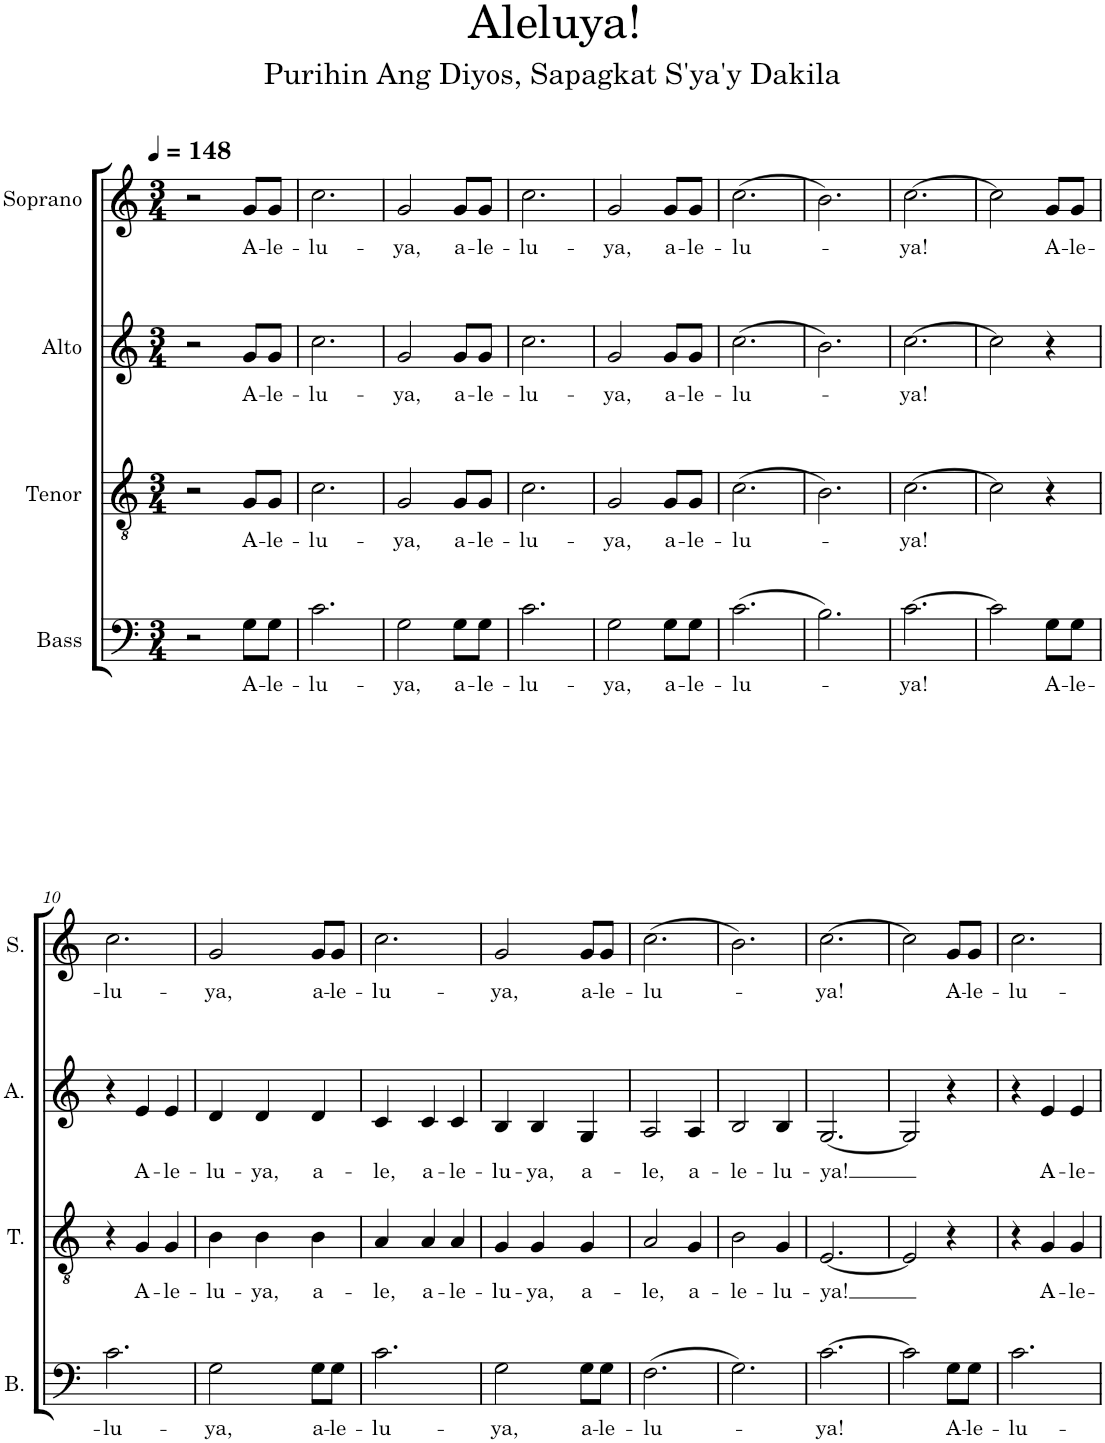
**kern	**text	**kern	**text	**kern	**text	**kern	**text
*part4	*part4	*part3	*part3	*part2	*part2	*part1	*part1
*staff4	*staff4	*staff3	*staff3	*staff2	*staff2	*staff1	*staff1
*I"Bass	*	*I"Tenor	*	*I"Alto	*	*I"Soprano	*
*I'B.	*	*I'T.	*	*I'A.	*	*I'S.	*
*clefF4	*	*clefGv2	*	*clefG2	*	*clefG2	*
*k[]	*	*k[]	*	*k[]	*	*k[]	*
*M3/4	*	*M3/4	*	*M3/4	*	*M3/4	*
*MM148	*	*MM148	*	*MM148	*	*MM148	*
=1	=1	=1	=1	=1	=1	=1	=1
2r	.	2r	.	2r	.	2r	.
!	!LO:LY:b	!	!LO:LY:b	!	!LO:LY:b	!	!LO:LY:b
8G\L	A-	8G/L	A-	8g/L	A-	8g/L	A-
!	!LO:LY:b	!	!LO:LY:b	!	!LO:LY:b	!	!LO:LY:b
8G\J	-le-	8G/J	-le-	8g/J	-le-	8g/J	-le-
=2	=2	=2	=2	=2	=2	=2	=2
!	!LO:LY:b	!	!LO:LY:b	!	!LO:LY:b	!	!LO:LY:b
2.c\	-lu-	2.c\	-lu-	2.cc\	-lu-	2.cc\	-lu-
=3	=3	=3	=3	=3	=3	=3	=3
!	!LO:LY:b	!	!LO:LY:b	!	!LO:LY:b	!	!LO:LY:b
2G\	-ya,	2G/	-ya,	2g/	-ya,	2g/	-ya,
!	!LO:LY:b	!	!LO:LY:b	!	!LO:LY:b	!	!LO:LY:b
8G\L	a-	8G/L	a-	8g/L	a-	8g/L	a-
!	!LO:LY:b	!	!LO:LY:b	!	!LO:LY:b	!	!LO:LY:b
8G\J	-le-	8G/J	-le-	8g/J	-le-	8g/J	-le-
=4	=4	=4	=4	=4	=4	=4	=4
!	!LO:LY:b	!	!LO:LY:b	!	!LO:LY:b	!	!LO:LY:b
2.c\	-lu-	2.c\	-lu-	2.cc\	-lu-	2.cc\	-lu-
=5	=5	=5	=5	=5	=5	=5	=5
!	!LO:LY:b	!	!LO:LY:b	!	!LO:LY:b	!	!LO:LY:b
2G\	-ya,	2G/	-ya,	2g/	-ya,	2g/	-ya,
!	!LO:LY:b	!	!LO:LY:b	!	!LO:LY:b	!	!LO:LY:b
8G\L	a-	8G/L	a-	8g/L	a-	8g/L	a-
!	!LO:LY:b	!	!LO:LY:b	!	!LO:LY:b	!	!LO:LY:b
8G\J	-le-	8G/J	-le-	8g/J	-le-	8g/J	-le-
=6	=6	=6	=6	=6	=6	=6	=6
!	!LO:LY:b	!	!LO:LY:b	!	!LO:LY:b	!	!LO:LY:b
(2.c\	-lu-	(2.c\	-lu-	(2.cc\	-lu-	(2.cc\	-lu-
=7	=7	=7	=7	=7	=7	=7	=7
2.B\)	.	2.B\)	.	2.b\)	.	2.b\)	.
=8	=8	=8	=8	=8	=8	=8	=8
!	!LO:LY:b	!	!LO:LY:b	!	!LO:LY:b	!	!LO:LY:b
[2.c\	-ya!	[2.c\	-ya!	[2.cc\	-ya!	[2.cc\	-ya!
=9	=9	=9	=9	=9	=9	=9	=9
2c\]	.	2c\]	.	2cc\]	.	2cc\]	.
!	!LO:LY:b	!	!	!	!	!	!LO:LY:b
8G\L	A-	4r	.	4r	.	8g/L	A-
!	!LO:LY:b	!	!	!	!	!	!LO:LY:b
8G\J	-le-	.	.	.	.	8g/J	-le-
!!LO:LB:g=z
=10	=10	=10	=10	=10	=10	=10	=10
!	!LO:LY:b	!	!	!	!	!	!LO:LY:b
2.c\	-lu-	4r	.	4r	.	2.cc\	-lu-
!	!	!	!LO:LY:b	!	!LO:LY:b	!	!
.	.	4G/	A-	4e/	A-	.	.
!	!	!	!LO:LY:b	!	!LO:LY:b	!	!
.	.	4G/	-le-	4e/	-le-	.	.
=11	=11	=11	=11	=11	=11	=11	=11
!	!LO:LY:b	!	!LO:LY:b	!	!LO:LY:b	!	!LO:LY:b
2G\	-ya,	4B\	-lu-	4d/	-lu-	2g/	-ya,
!	!	!	!LO:LY:b	!	!LO:LY:b	!	!
.	.	4B\	-ya,	4d/	-ya,	.	.
!	!LO:LY:b	!	!LO:LY:b	!	!LO:LY:b	!	!LO:LY:b
8G\L	a-	4B\	a-	4d/	a-	8g/L	a-
!	!LO:LY:b	!	!	!	!	!	!LO:LY:b
8G\J	-le-	.	.	.	.	8g/J	-le-
=12	=12	=12	=12	=12	=12	=12	=12
!	!LO:LY:b	!	!LO:LY:b	!	!LO:LY:b	!	!LO:LY:b
2.c\	-lu-	4A/	-le,	4c/	-le,	2.cc\	-lu-
!	!	!	!LO:LY:b	!	!LO:LY:b	!	!
.	.	4A/	a-	4c/	a-	.	.
!	!	!	!LO:LY:b	!	!LO:LY:b	!	!
.	.	4A/	-le-	4c/	-le-	.	.
=13	=13	=13	=13	=13	=13	=13	=13
!	!LO:LY:b	!	!LO:LY:b	!	!LO:LY:b	!	!LO:LY:b
2G\	-ya,	4G/	-lu-	4B/	-lu-	2g/	-ya,
!	!	!	!LO:LY:b	!	!LO:LY:b	!	!
.	.	4G/	-ya,	4B/	-ya,	.	.
!	!LO:LY:b	!	!LO:LY:b	!	!LO:LY:b	!	!LO:LY:b
8G\L	a-	4G/	a-	4G/	a-	8g/L	a-
!	!LO:LY:b	!	!	!	!	!	!LO:LY:b
8G\J	-le-	.	.	.	.	8g/J	-le-
=14	=14	=14	=14	=14	=14	=14	=14
!	!LO:LY:b	!	!LO:LY:b	!	!LO:LY:b	!	!LO:LY:b
(2.F\	-lu-	2A/	-le,	2A/	-le,	(2.cc\	-lu-
!	!	!	!LO:LY:b	!	!LO:LY:b	!	!
.	.	4G/	a-	4A/	a-	.	.
=15	=15	=15	=15	=15	=15	=15	=15
!	!	!	!LO:LY:b	!	!LO:LY:b	!	!
2.G\)	.	2B\	-le-	2B/	-le-	2.b\)	.
!	!	!	!LO:LY:b	!	!LO:LY:b	!	!
.	.	4G/	-lu-	4B/	-lu-	.	.
=16	=16	=16	=16	=16	=16	=16	=16
!	!LO:LY:b	!	!LO:LY:b	!	!LO:LY:b	!	!LO:LY:b
[2.c\	-ya!	[2.E/	-ya!	[2.G/	-ya!	[2.cc\	-ya!
=17	=17	=17	=17	=17	=17	=17	=17
2c\]	.	2E/]	.	2G/]	.	2cc\]	.
!	!LO:LY:b	!	!	!	!	!	!LO:LY:b
8G\L	A-	4r	.	4r	.	8g/L	A-
!	!LO:LY:b	!	!	!	!	!	!LO:LY:b
8G\J	-le-	.	.	.	.	8g/J	-le-
=18	=18	=18	=18	=18	=18	=18	=18
!	!LO:LY:b	!	!	!	!	!	!LO:LY:b
2.c\	-lu-	4r	.	4r	.	2.cc\	-lu-
!	!	!	!LO:LY:b	!	!LO:LY:b	!	!
.	.	4G/	A-	4e/	A-	.	.
!	!	!	!LO:LY:b	!	!LO:LY:b	!	!
.	.	4G/	-le-	4e/	-le-	.	.
=	=	=	=	=	=	=	=
*-	*-	*-	*-	*-	*-	*-	*-
